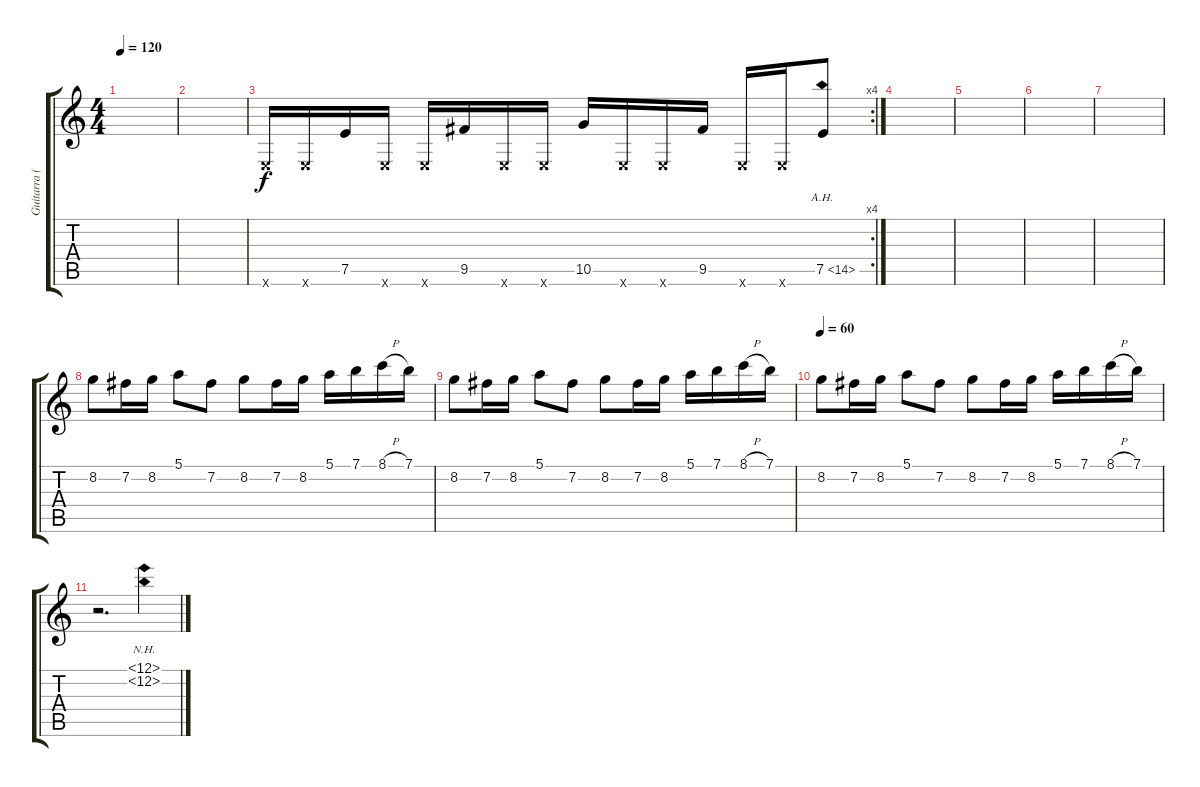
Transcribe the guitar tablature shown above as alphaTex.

\track ("Guitarra (otro lead)" "Guitarra (") {instrument distortionguitar}
\staff {score tabs}
\tuning (E4 B3 G3 D3 A2 E2) {hide}
\ts (4 4)
\tempo 120
\clef g2
\ks c
|
|
\rc 4
0.6{x}.16 0.6{x}.16 7.5.16 0.6{x}.16 0.6{x}.16 9.5.16 0.6{x}.16 0.6{x}.16 10.5.16 0.6{x}.16 0.6{x}.16 9.5.16 0.6{x}.16 0.6{x}.16 7.5{ah 7}.8 |
|
|
|
|
8.2.8 7.2.16 8.2.16 5.1.8 7.2.8 8.2.8 7.2.16 8.2.16 5.1.16 7.1.16 8.1{h}.16 7.1.16 |
8.2.8 7.2.16 8.2.16 5.1.8 7.2.8 8.2.8 7.2.16 8.2.16 5.1.16 7.1.16 8.1{h}.16 7.1.16 |
\tempo 60
8.2.8 7.2.16 8.2.16 5.1.8 7.2.8 8.2.8 7.2.16 8.2.16 5.1.16 7.1.16 8.1{h}.16 7.1.16 |
r.2{d} (12.1{nh} 12.2{nh}).4{instrument electricguitarclean}
